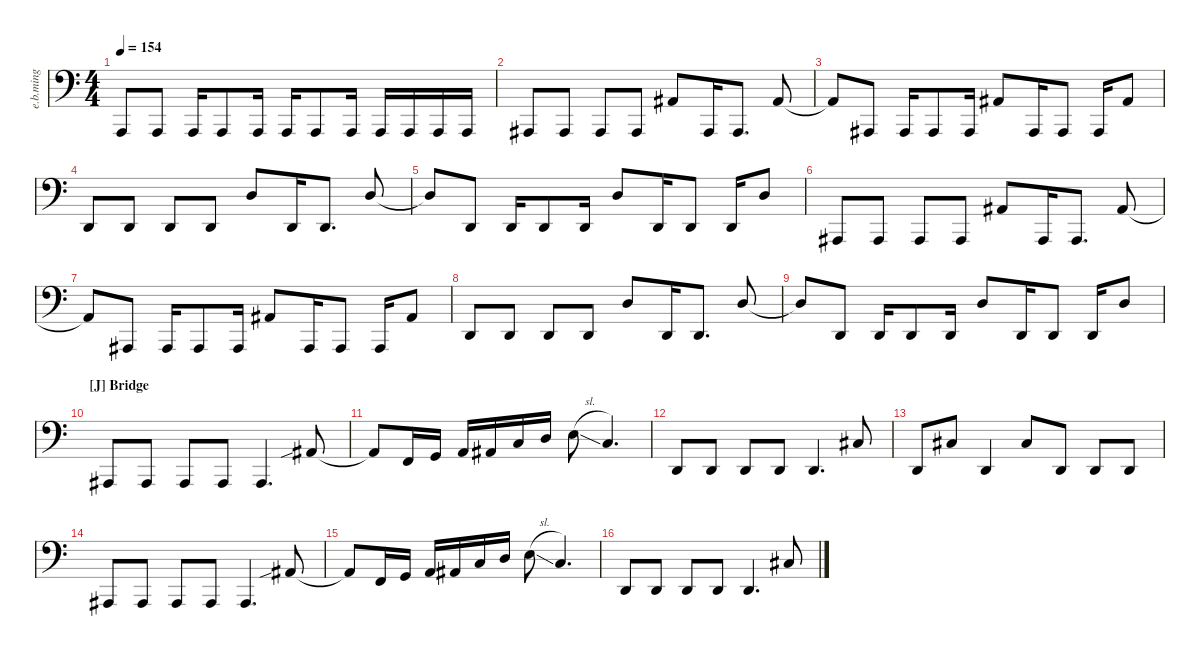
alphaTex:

\defaultSystemsLayout 4
\hideDynamics
\bracketExtendMode nobrackets
\otherSystemsTrackNameOrientation horizontal
\track ("Electric Bass Ming" "e.b.ming") {instrument electricbassfinger}
\staff {score}
\tuning (G2 D2 A1 E1 A0)
\ts (4 4)
\tempo 154
\clef f4
\ks c
0.5.8{dy ff beam Up} 0.5.8{beam Up} 0.5.16{beam Up} 0.5.8{beam Up} 0.5.16{beam Up} 0.5.16{beam Up} 0.5.8{beam Up} 0.5.16{beam Up} 0.5.16{beam Up} 0.5.16{beam Up} 0.5.16{beam Up} 0.5.16{beam Up} |
1.5{acc #}.8{dy mf beam Up} 1.5{acc #}.8{beam Up} 1.5{acc #}.8{beam Up} 1.5{acc #}.8{beam Up} 1.3{acc #}.8{beam Up} 1.5{pm acc #}.16{beam Up} 1.5{acc #}.8{d beam Up} 1.3{acc #}.8{beam Up} |
1.3{t acc #}.8{beam Up} 1.5{acc #}.8{beam Up} 1.5{pm acc #}.16{beam Up} 1.5{acc #}.8{beam Up} 1.5{pm acc #}.16{beam Up} 1.3{acc #}.8{beam Up} 1.5{pm acc #}.16{beam Up} 1.5{acc #}.8{beam Up} 1.5{pm acc #}.16{beam Up} 1.3{acc #}.8{beam Up} |
5.5.8{beam Up} 5.5.8{beam Up} 5.5.8{beam Up} 5.5.8{beam Up} 5.3.8{beam Up} 5.5{pm}.16{beam Up} 5.5.8{d beam Up} 5.3.8{beam Up} |
5.3{t}.8{beam Up} 5.5.8{beam Up} 5.5{pm}.16{beam Up} 5.5.8{beam Up} 5.5{pm}.16{beam Up} 5.3.8{beam Up} 5.5{pm}.16{beam Up} 5.5.8{beam Up} 5.5{pm}.16{beam Up} 5.3.8{beam Up} |
1.5{acc #}.8{beam Up} 1.5{acc #}.8{beam Up} 1.5{acc #}.8{beam Up} 1.5{acc #}.8{beam Up} 1.3{acc #}.8{beam Up} 1.5{pm acc #}.16{beam Up} 1.5{acc #}.8{d beam Up} 1.3{acc #}.8{beam Up} |
1.3{t acc #}.8{beam Up} 1.5{acc #}.8{beam Up} 1.5{pm acc #}.16{beam Up} 1.5{acc #}.8{beam Up} 1.5{pm acc #}.16{beam Up} 1.3{acc #}.8{beam Up} 1.5{pm acc #}.16{beam Up} 1.5{acc #}.8{beam Up} 1.5{pm acc #}.16{beam Up} 1.3{acc #}.8{beam Up} |
5.5.8{beam Up} 5.5.8{beam Up} 5.5.8{beam Up} 5.5.8{beam Up} 5.3.8{beam Up} 5.5{pm}.16{beam Up} 5.5.8{d beam Up} 5.3.8{beam Up} |
5.3{t}.8{beam Up} 5.5.8{beam Up} 5.5{pm}.16{beam Up} 5.5.8{beam Up} 5.5{pm}.16{beam Up} 5.3.8{beam Up} 5.5{pm}.16{beam Up} 5.5.8{beam Up} 5.5{pm}.16{beam Up} 5.3.8{beam Up} |
\section ("J" "Bridge")
1.5{acc #}.8{beam Up} 1.5{acc #}.8{beam Up} 1.5{acc #}.8{beam Up} 1.5{acc #}.8{beam Up} 1.5{acc #}.4{d beam Up} 13.5{sib acc #}.8{beam Up} |
13.5{t acc #}.8{beam Up} 8.5.16{beam Up} 10.5.16{beam Up} 12.5.16{beam Up} 6.4{acc #}.16{beam Up} 8.4.16{beam Up} 10.4.16{beam Up} 12.4{sl}.8{beam Down} 8.4.4{d beam Up} |
5.5.8{beam Up} 5.5.8{beam Up} 5.5.8{beam Up} 5.5.8{beam Up} 5.5.4{d beam Up} 4.3{acc #}.8{beam Up} |
5.5.8{beam Up} 4.3{acc #}.8{beam Up} 5.5.4{beam Up} 4.3{acc #}.8{beam Up} 5.5.8{beam Up} 5.5.8{beam Up} 5.5.8{beam Up} |
1.5{acc #}.8{beam Up} 1.5{acc #}.8{beam Up} 1.5{acc #}.8{beam Up} 1.5{acc #}.8{beam Up} 1.5{acc #}.4{d beam Up} 13.5{sib acc #}.8{beam Up} |
13.5{t acc #}.8{beam Up} 8.5.16{beam Up} 10.5.16{beam Up} 12.5.16{beam Up} 6.4{acc #}.16{beam Up} 8.4.16{beam Up} 10.4.16{beam Up} 12.4{sl}.8{beam Down} 8.4.4{d beam Up} |
5.5.8{beam Up} 5.5.8{beam Up} 5.5.8{beam Up} 5.5.8{beam Up} 5.5.4{d beam Up} 4.3{acc #}.8{beam Up}
